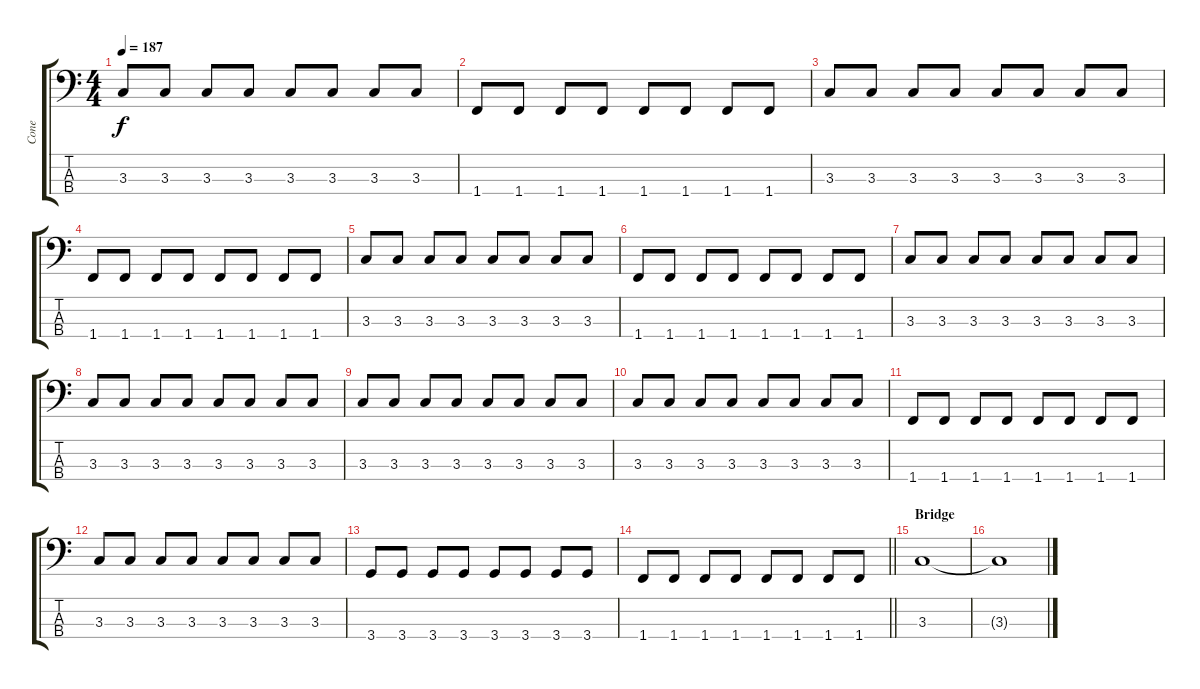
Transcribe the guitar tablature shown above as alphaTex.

\track ("Cone" "Cone") {instrument electricbasspick}
\staff {score tabs}
\tuning (G2 D2 A1 E1) {hide}
\ts (4 4)
\tempo 187
\clef f4
\ks c
3.3.8{dy f} 3.3.8 3.3.8 3.3.8 3.3.8 3.3.8 3.3.8 3.3.8 |
1.4.8 1.4.8 1.4.8 1.4.8 1.4.8 1.4.8 1.4.8 1.4.8 |
3.3.8 3.3.8 3.3.8 3.3.8 3.3.8 3.3.8 3.3.8 3.3.8 |
1.4.8 1.4.8 1.4.8 1.4.8 1.4.8 1.4.8 1.4.8 1.4.8 |
3.3.8 3.3.8 3.3.8 3.3.8 3.3.8 3.3.8 3.3.8 3.3.8 |
1.4.8 1.4.8 1.4.8 1.4.8 1.4.8 1.4.8 1.4.8 1.4.8 |
3.3.8 3.3.8 3.3.8 3.3.8 3.3.8 3.3.8 3.3.8 3.3.8 |
3.3.8 3.3.8 3.3.8 3.3.8 3.3.8 3.3.8 3.3.8 3.3.8 |
3.3.8 3.3.8 3.3.8 3.3.8 3.3.8 3.3.8 3.3.8 3.3.8 |
3.3.8 3.3.8 3.3.8 3.3.8 3.3.8 3.3.8 3.3.8 3.3.8 |
1.4.8 1.4.8 1.4.8 1.4.8 1.4.8 1.4.8 1.4.8 1.4.8 |
3.3.8 3.3.8 3.3.8 3.3.8 3.3.8 3.3.8 3.3.8 3.3.8 |
3.4.8 3.4.8 3.4.8 3.4.8 3.4.8 3.4.8 3.4.8 3.4.8 |
\barLineRight lightlight
1.4.8 1.4.8 1.4.8 1.4.8 1.4.8 1.4.8 1.4.8 1.4.8 |
\section ("" "Bridge")
3.3.1 |
3.3{t}.1
